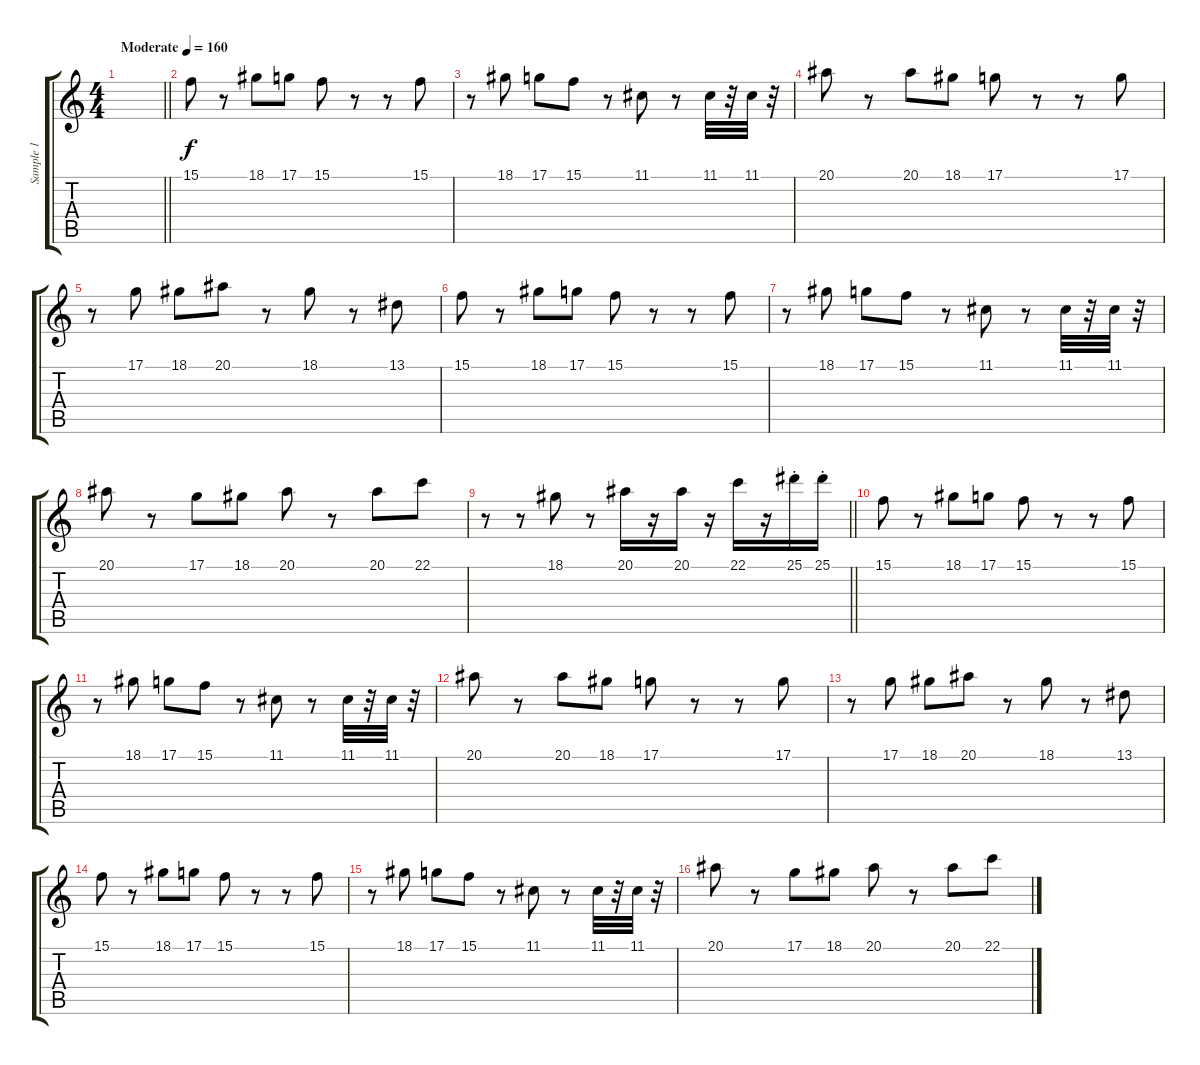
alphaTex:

\track ("Sample 1" "Sample 1") {instrument lead2sawtooth}
\staff {score tabs}
\tuning (D4 A3 F3 C3 G2 C2) {hide}
\ts (4 4)
\tempo (160 "Moderate")
\clef g2
\barLineRight lightlight
\ks c
|
\section ("" " ")
15.1.8 r.8 18.1.8 17.1.8 15.1.8 r.8 r.8 15.1.8 |
r.8 18.1.8 17.1.8 15.1.8 r.8 11.1.8 r.8 11.1.32 r.32 11.1.32 r.32 |
20.1.8 r.8 20.1.8 18.1.8 17.1.8 r.8 r.8 17.1.8 |
r.8 17.1.8 18.1.8 20.1.8 r.8 18.1.8 r.8 13.1.8 |
15.1.8 r.8 18.1.8 17.1.8 15.1.8 r.8 r.8 15.1.8 |
r.8 18.1.8 17.1.8 15.1.8 r.8 11.1.8 r.8 11.1.32 r.32 11.1.32 r.32 |
20.1.8 r.8 17.1.8 18.1.8 20.1.8 r.8 20.1.8 22.1.8 |
\barLineRight lightlight
r.8 r.8 18.1.8 r.8 20.1.16 r.16 20.1.16 r.16 22.1.16 r.16 25.1{st}.16 25.1{st}.16 |
\section ("" " ")
15.1.8 r.8 18.1.8 17.1.8 15.1.8 r.8 r.8 15.1.8 |
r.8 18.1.8 17.1.8 15.1.8 r.8 11.1.8 r.8 11.1.32 r.32 11.1.32 r.32 |
20.1.8 r.8 20.1.8 18.1.8 17.1.8 r.8 r.8 17.1.8 |
r.8 17.1.8 18.1.8 20.1.8 r.8 18.1.8 r.8 13.1.8 |
15.1.8 r.8 18.1.8 17.1.8 15.1.8 r.8 r.8 15.1.8 |
r.8 18.1.8 17.1.8 15.1.8 r.8 11.1.8 r.8 11.1.32 r.32 11.1.32 r.32 |
20.1.8 r.8 17.1.8 18.1.8 20.1.8 r.8 20.1.8 22.1.8
